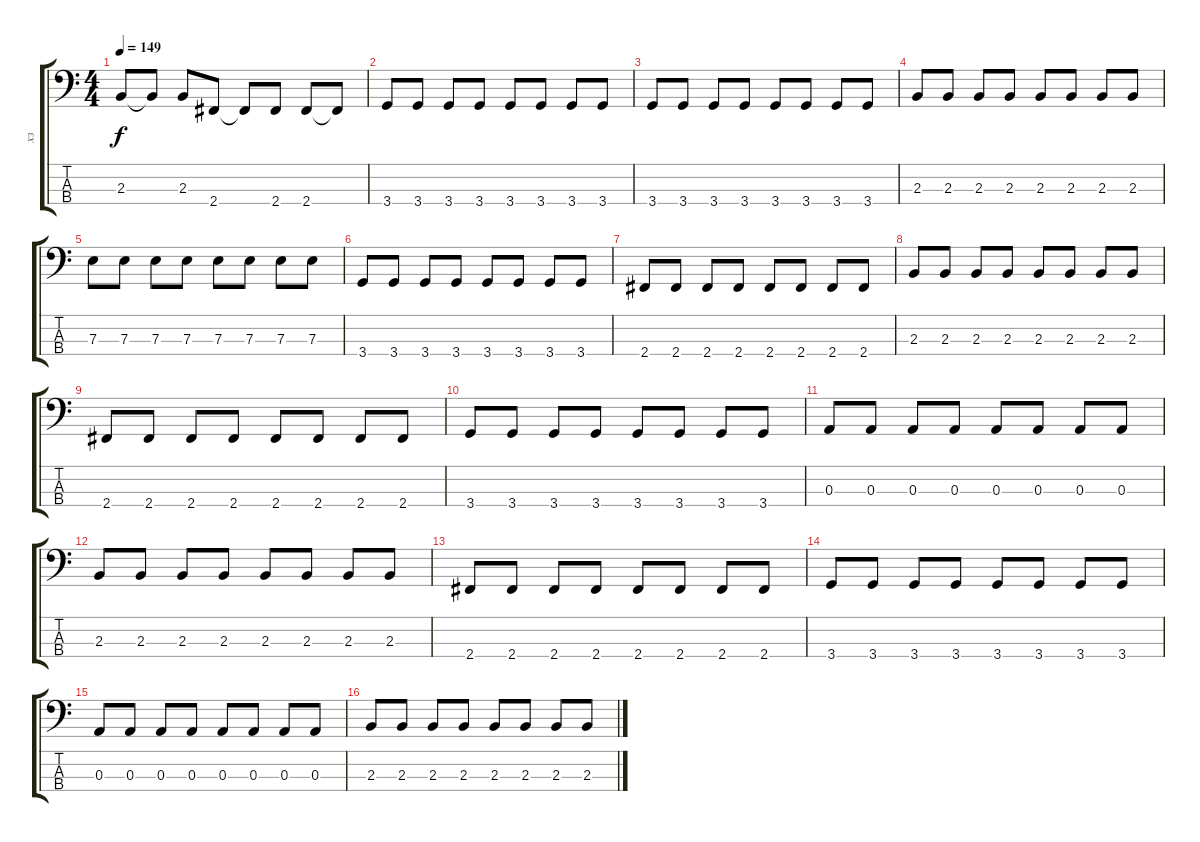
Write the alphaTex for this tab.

\track ("хз" "хз") {instrument electricbasspick}
\staff {score tabs}
\tuning (G2 D2 A1 E1) {hide}
\ts (4 4)
\tempo 149
\clef f4
\ks c
2.3.8{dy f} 2.3{t}.8 2.3.8 2.4.8 2.4{t}.8 2.4.8 2.4.8 2.4{t}.8 |
3.4.8 3.4.8 3.4.8 3.4.8 3.4.8 3.4.8 3.4.8 3.4.8 |
3.4.8 3.4.8 3.4.8 3.4.8 3.4.8 3.4.8 3.4.8 3.4.8 |
2.3.8 2.3.8 2.3.8 2.3.8 2.3.8 2.3.8 2.3.8 2.3.8 |
7.3.8 7.3.8 7.3.8 7.3.8 7.3.8 7.3.8 7.3.8 7.3.8 |
3.4.8 3.4.8 3.4.8 3.4.8 3.4.8 3.4.8 3.4.8 3.4.8 |
2.4.8 2.4.8 2.4.8 2.4.8 2.4.8 2.4.8 2.4.8 2.4.8 |
2.3.8 2.3.8 2.3.8 2.3.8 2.3.8 2.3.8 2.3.8 2.3.8 |
2.4.8 2.4.8 2.4.8 2.4.8 2.4.8 2.4.8 2.4.8 2.4.8 |
3.4.8 3.4.8 3.4.8 3.4.8 3.4.8 3.4.8 3.4.8 3.4.8 |
0.3.8 0.3.8 0.3.8 0.3.8 0.3.8 0.3.8 0.3.8 0.3.8 |
2.3.8 2.3.8 2.3.8 2.3.8 2.3.8 2.3.8 2.3.8 2.3.8 |
2.4.8 2.4.8 2.4.8 2.4.8 2.4.8 2.4.8 2.4.8 2.4.8 |
3.4.8 3.4.8 3.4.8 3.4.8 3.4.8 3.4.8 3.4.8 3.4.8 |
0.3.8 0.3.8 0.3.8 0.3.8 0.3.8 0.3.8 0.3.8 0.3.8 |
2.3.8 2.3.8 2.3.8 2.3.8 2.3.8 2.3.8 2.3.8 2.3.8
